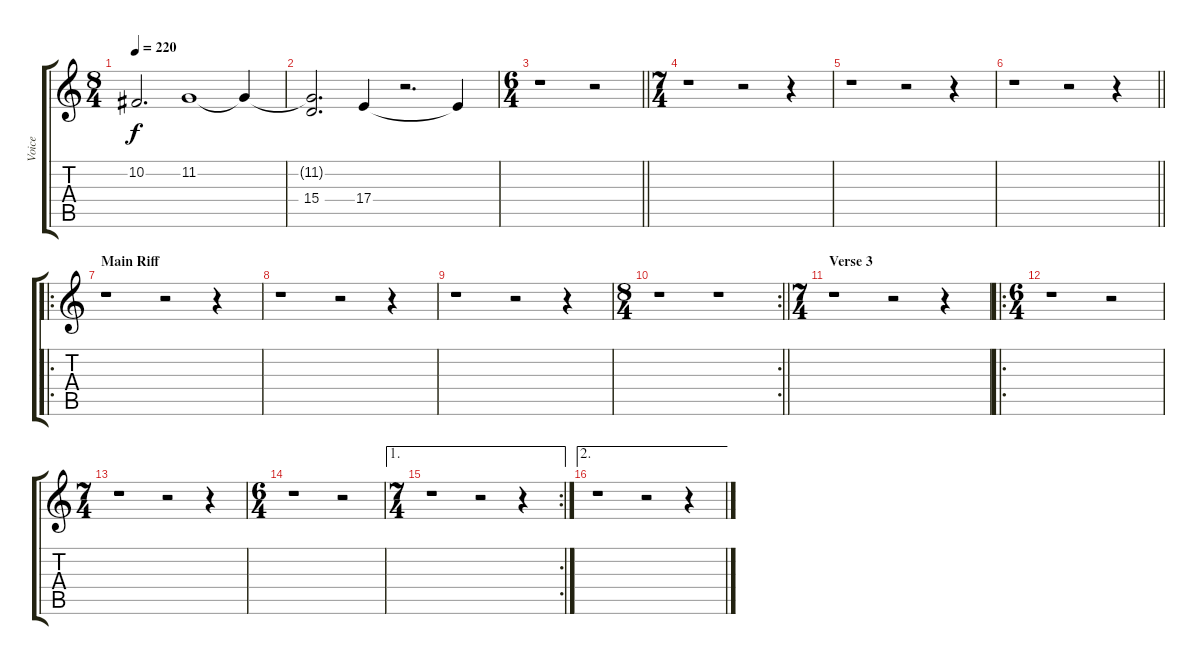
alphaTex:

\track ("Voice" "Voice") {instrument violin}
\staff {score tabs}
\tuning (Db4 Ab3 E3 B2 Gb2 B1) {hide}
\ts (8 4)
\tempo 220
\clef g2
\ks c
10.2.2{d dy f} 11.2.1 11.2{t}.4 |
(11.2{t} 15.4).2{d} 17.4.4 r.2{d} 17.4{t}.4 |
\ts (6 4)
\barLineRight lightlight
r.1 r.2 |
\ts (7 4)
r.1 r.2 r.4 |
r.1 r.2 r.4 |
\barLineRight lightlight
r.1 r.2 r.4 |
\ro
\section ("" "Main Riff")
r.1 r.2 r.4 |
r.1 r.2 r.4 |
r.1 r.2 r.4 |
\rc 2
\ts (8 4)
\barLineRight lightlight
r.1 r.1 |
\ts (7 4)
\section ("" "Verse 3")
r.1 r.2 r.4 |
\ro
\ts (6 4)
r.1 r.2 |
\ts (7 4)
r.1 r.2 r.4 |
\ts (6 4)
r.1 r.2 |
\ae 1
\rc 2
\ts (7 4)
r.1 r.2 r.4 |
\ae 2
r.1 r.2 r.4
